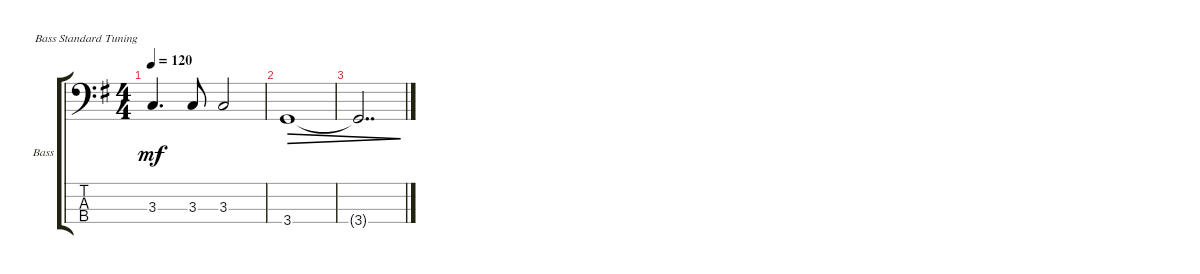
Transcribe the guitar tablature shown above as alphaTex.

\defaultSystemsLayout 4
\bracketExtendMode groupsimilarinstruments
\useSystemSignSeparator
\multiTrackTrackNamePolicy allsystems
\firstSystemTrackNameOrientation horizontal
\otherSystemsTrackNameOrientation horizontal
\track ("Electric Bass" "Bass") {multiBarRest instrument electricbassfinger}
\staff {score tabs}
\tuning (G2 D2 A1 E1)
\ts (4 4)
\tempo 120
\clef f4
\ks g
3.3.4{d dy mf} 3.3.8 3.3.2 |
3.4.1{dec} |
3.4{t}.2{dd dec}
